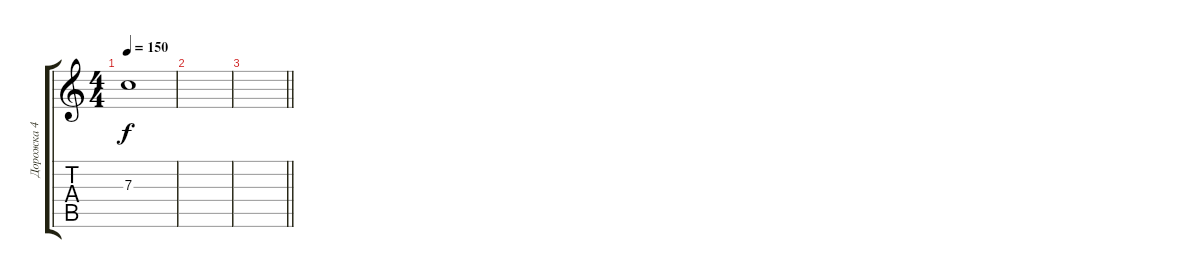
\track ("Дорожка 4" "Дорожка 4") {instrument distortionguitar}
\staff {score tabs}
\tuning (D4 A3 F3 C3 G2 D2) {hide}
\ts (4 4)
\tempo 150
\clef g2
\ks c
7.3{t}.1{dy f} |
|
\barLineRight lightlight
